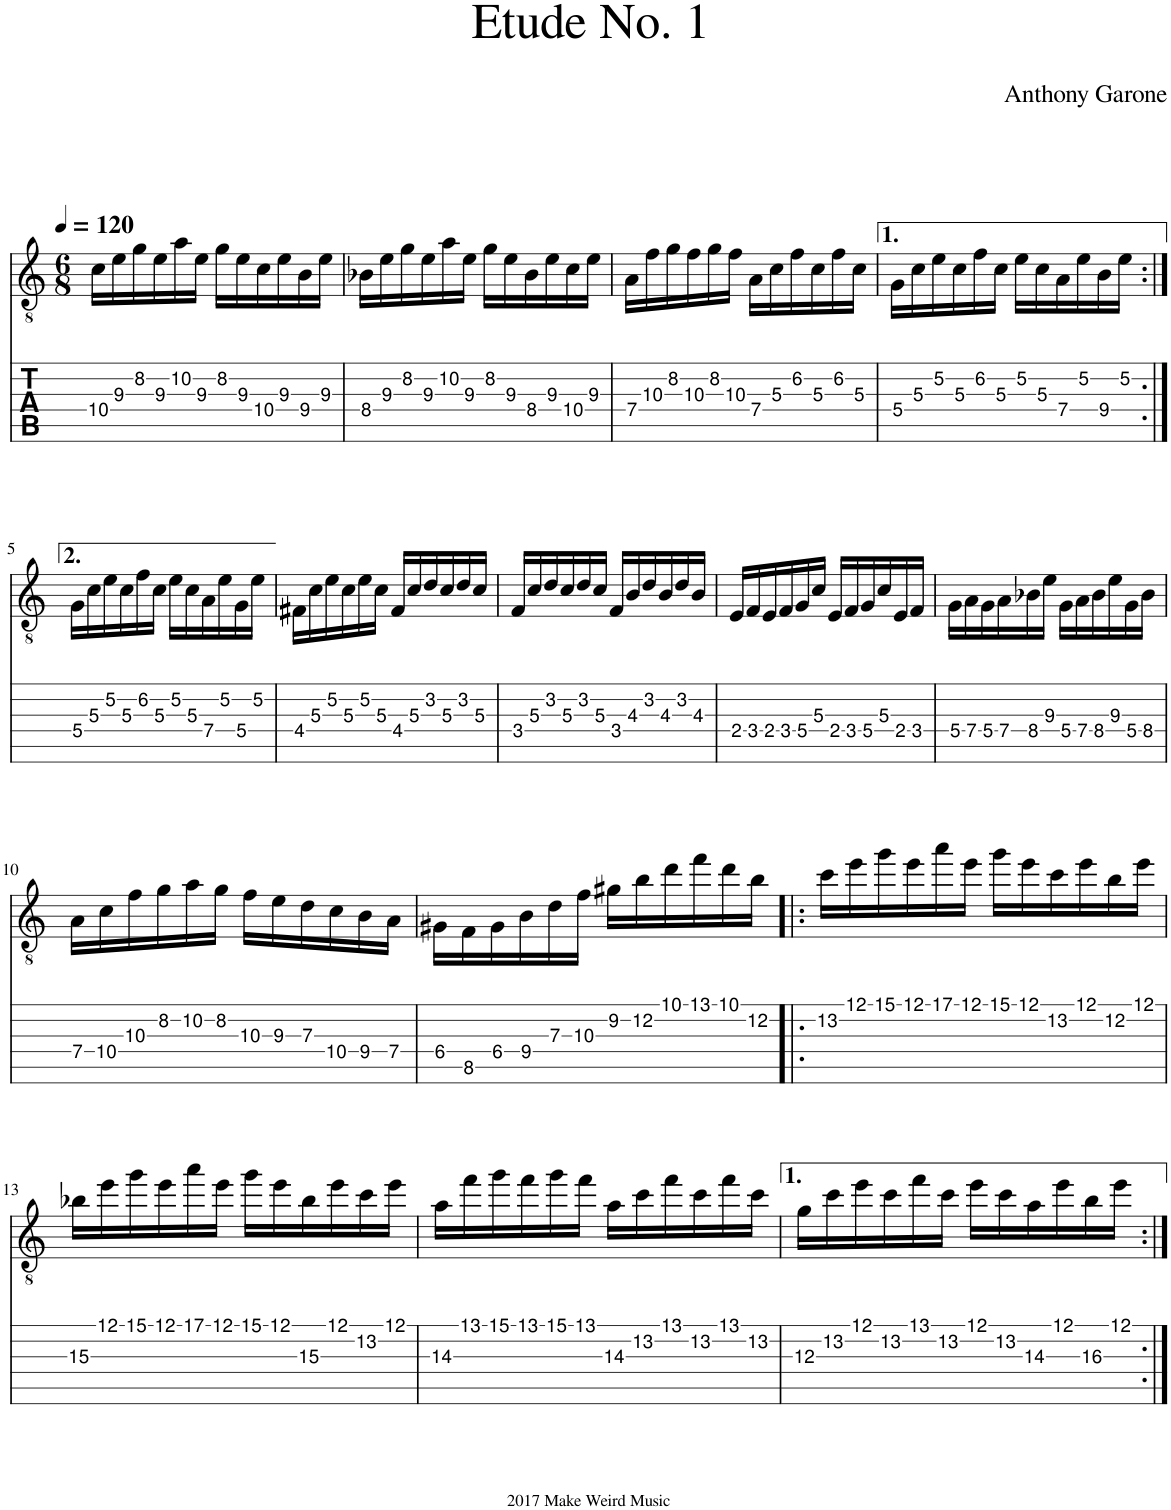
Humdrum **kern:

**kern	**kern
*part1	*part1
*staff2	*staff1
*I"Electric Guitar	*
*I'El. Guit.	*
*stria6	*
*	*clefGv2
*k[]	*k[]
*M6/8	*M6/8
*MM120	*MM120
=1	=1
16cLL	16c\LL
16e	16e\
16g	16g\
16e	16e\
16a	16a\
16eJJ	16e\JJ
16gLL	16g\LL
16e	16e\
16c	16c\
16e	16e\
16B	16B\
16eJJ	16e\JJ
=2	=2
16B-LL	16B-X\LL
16e	16e\
16g	16g\
16e	16e\
16a	16a\
16eJJ	16e\JJ
16gLL	16g\LL
16e	16e\
16B-	16B-\
16e	16e\
16c	16c\
16eJJ	16e\JJ
=3	=3
16ALL	16A\LL
16f	16f\
16g	16g\
16f	16f\
16g	16g\
16fJJ	16f\JJ
16ALL	16A\LL
16c	16c\
16f	16f\
16c	16c\
16f	16f\
16cJJ	16c\JJ
=4	=4
16GLL	16G\LL
16c	16c\
16e	16e\
16c	16c\
16f	16f\
16cJJ	16c\JJ
16eLL	16e\LL
16c	16c\
16A	16A\
16e	16e\
16B	16B\
16eJJ	16e\JJ
!!LO:LB:g=z
=5:|!	=5:|!
16GLL	16G\LL
16c	16c\
16e	16e\
16c	16c\
16f	16f\
16cJJ	16c\JJ
16eLL	16e\LL
16c	16c\
16A	16A\
16e	16e\
16G	16G\
16eJJ	16e\JJ
=6	=6
16F#LL	16F#X\LL
16c	16c\
16e	16e\
16c	16c\
16e	16e\
16cJJ	16c\JJ
16F#LL	16F#/LL
16c	16c/
16d	16d/
16c	16c/
16d	16d/
16cJJ	16c/JJ
=7	=7
16FLL	16F/LL
16c	16c/
16d	16d/
16c	16c/
16d	16d/
16cJJ	16c/JJ
16FLL	16F/LL
16B	16B/
16d	16d/
16B	16B/
16d	16d/
16BJJ	16B/JJ
=8	=8
16ELL	16E/LL
16F	16F/
16E	16E/
16F	16F/
16G	16G/
16cJJ	16c/JJ
16ELL	16E/LL
16F	16F/
16G	16G/
16c	16c/
16E	16E/
16FJJ	16F/JJ
=9	=9
16GLL	16G\LL
16A	16A\
16G	16G\
16A	16A\
16B-	16B-X\
16eJJ	16e\JJ
16GLL	16G\LL
16A	16A\
16B-	16B-\
16e	16e\
16G	16G\
16B-JJ	16B-\JJ
!!LO:LB:g=z
=10	=10
16ALL	16A\LL
16c	16c\
16f	16f\
16g	16g\
16a	16a\
16gJJ	16g\JJ
16fLL	16f\LL
16e	16e\
16d	16d\
16c	16c\
16B	16B\
16AJJ	16A\JJ
=11	=11
16G#LL	16G#X\LL
16F	16F\
16G#	16G#\
16B	16B\
16d	16d\
16fJJ	16f\JJ
16g#LL	16g#X\LL
16b	16b\
16dd	16dd\
16ff	16ff\
16dd	16dd\
16bJJ	16b\JJ
=12!|:	=12!|:
16ccLL	16cc\LL
16ee	16ee\
16gg	16gg\
16ee	16ee\
16aa	16aa\
16eeJJ	16ee\JJ
16ggLL	16gg\LL
16ee	16ee\
16cc	16cc\
16ee	16ee\
16b	16b\
16eeJJ	16ee\JJ
!!LO:LB:g=z
=13	=13
16b-LL	16b-X\LL
16ee	16ee\
16gg	16gg\
16ee	16ee\
16aa	16aa\
16eeJJ	16ee\JJ
16ggLL	16gg\LL
16ee	16ee\
16b-	16b-\
16ee	16ee\
16cc	16cc\
16eeJJ	16ee\JJ
=14	=14
16aLL	16a\LL
16ff	16ff\
16gg	16gg\
16ff	16ff\
16gg	16gg\
16ffJJ	16ff\JJ
16aLL	16a\LL
16cc	16cc\
16ff	16ff\
16cc	16cc\
16ff	16ff\
16ccJJ	16cc\JJ
=15	=15
16gLL	16g\LL
16cc	16cc\
16ee	16ee\
16cc	16cc\
16ff	16ff\
16ccJJ	16cc\JJ
16eeLL	16ee\LL
16cc	16cc\
16a	16a\
16ee	16ee\
16b	16b\
16eeJJ	16ee\JJ
=:|!	=:|!
*-	*-
